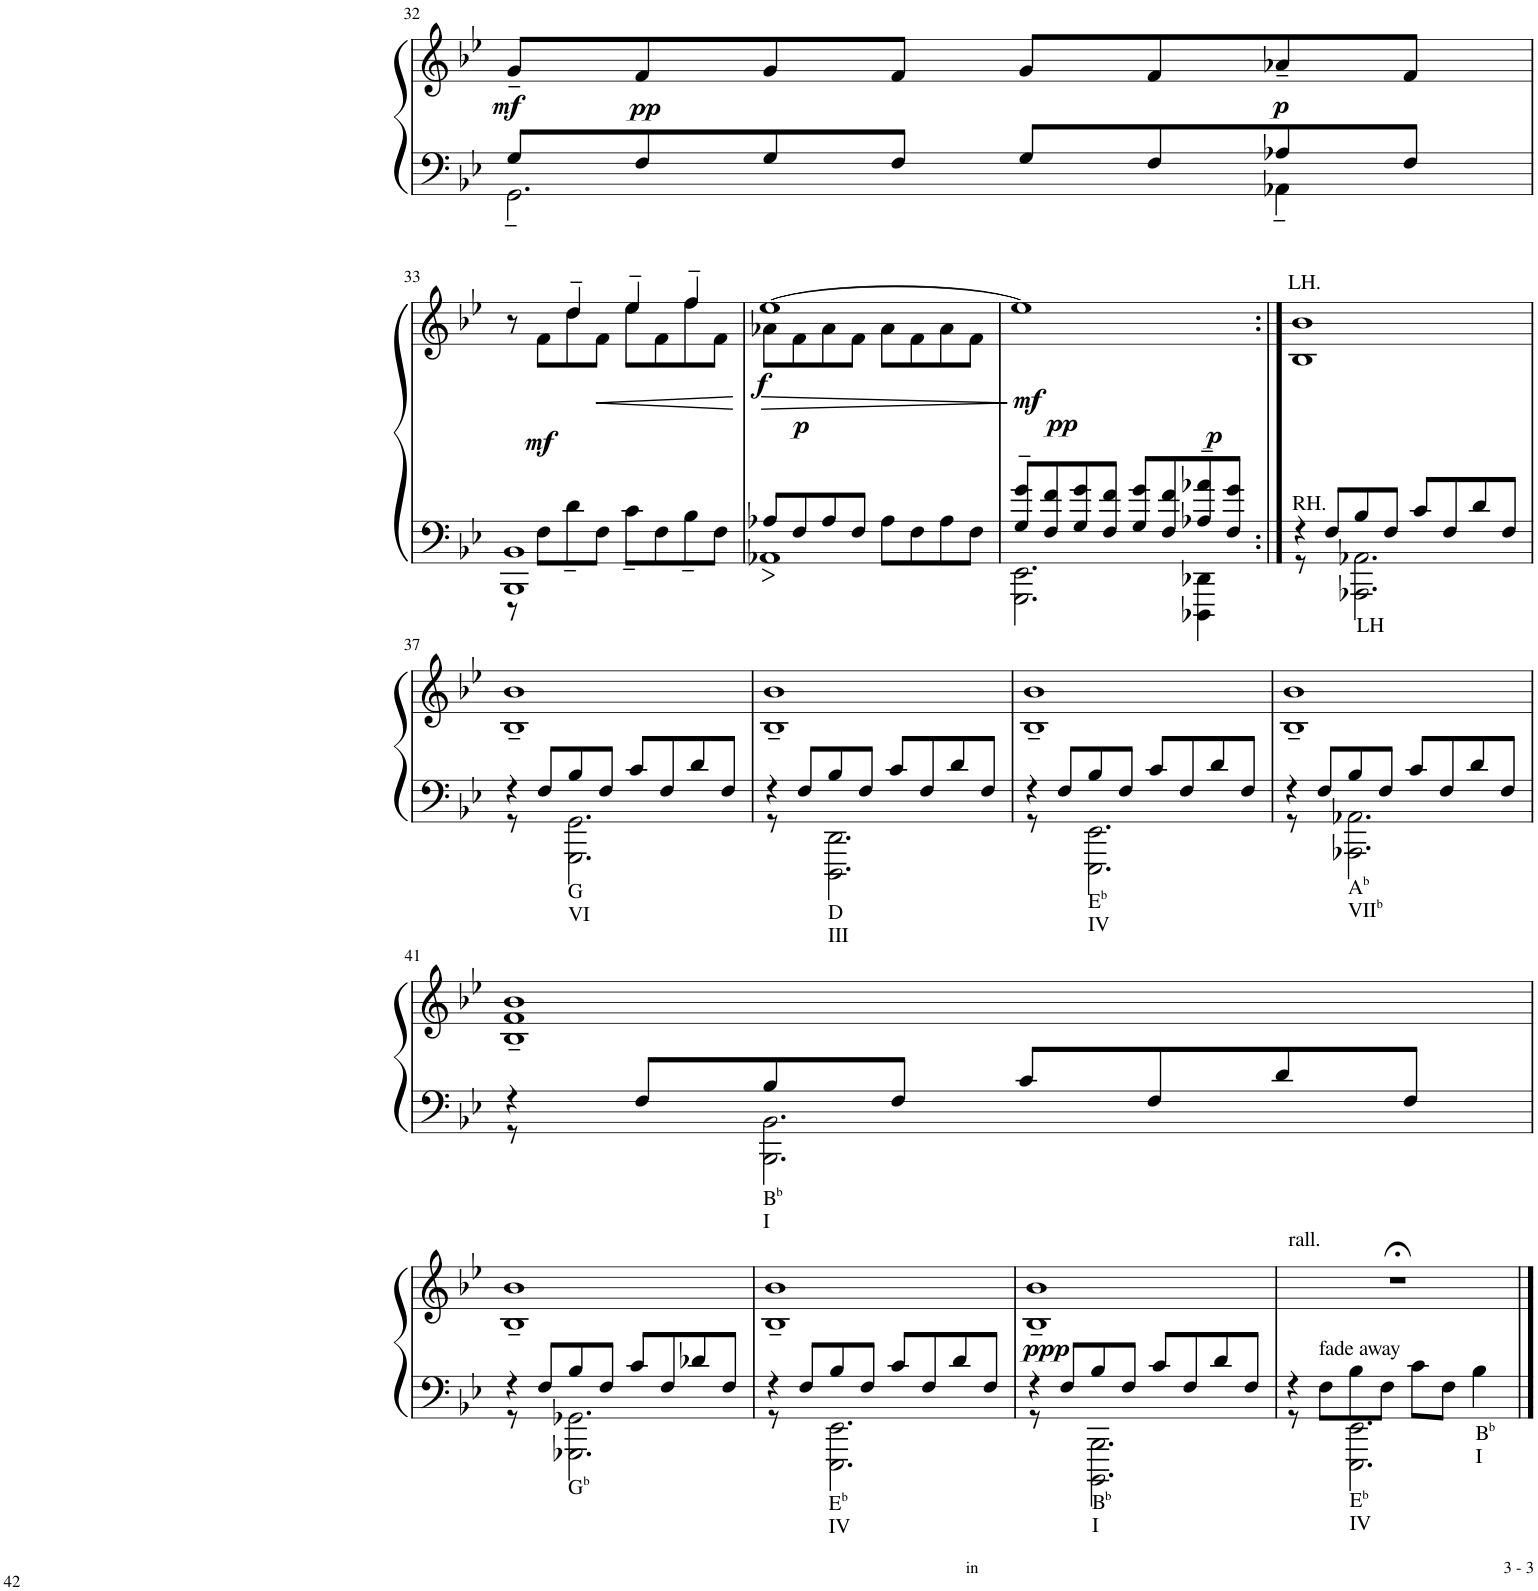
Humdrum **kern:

**kern	**kern	**dynam
*part1	*part1	*part1
*staff2	*staff1	*staff1/2
*I"Piano	*	*
*I'Pno.	*	*
!!LO:PB:g=z
*clefF4	*clefG2	*
*k[b-e-]	*k[b-e-]	*
*M4/4	*M4/4	*
=32	=32	=32
*^	*	*
!	!	!	!LO:DY:b
2.GG~\	8G/L	8g~/L	mf
!	!	!	!LO:DY:b
.	8F/	8f/	pp
.	8G/	8g/	.
.	8F/J	8f/J	.
.	8G/L	8g/L	.
.	8F/	8f/	.
!	!	!	!LO:DY:b
4AA-X~\	8A-X/	8a-X~/	p
.	8F/J	8f/J	.
!!LO:LB:g=z
=33	=33	=33	=33
*	*	*^	*
1BBB- 1BB-	8r	8r	4ryy	.
!	!	!	!	!LO:DY:b
.	8F\L	8f\L	.	mf
.	8d~\	8dd\	4dd~/	.
!	!	!	!	!LO:HP:b
.	8F\J	8f\J	.	<
.	8c~\L	8ee-\L	4ee-~/	.
.	8F\	8f\	.	.
.	8B-~\	8ff\	4ff~/	.
.	8F\J	8f\J	.	.
*v	*v	*	*	*
*	*v	*v	*
.	.	[
=34	=34	=34
*^	*	*
!	!	!	!LO:HP:b
*	*	*^	*
!	!	!	!	!LO:DY:n=1:b
1AA-X	8A-X/L	8a-X\L	[1ee-	> f
!	!	!	!	!LO:DY:n=2:b
.	8F/	8f\	.	p
.	8A-/	8a-\	.	.
.	8F/J	8f\J	.	.
.	8A-\L	8a-\L	.	.
.	8F\	8f\	.	.
.	8A-\	8a-\	.	.
.	8F\J	8f\J	.	.
*v	*v	*	*	*
*	*v	*v	*
.	.	]
=35	=35	=35
*^	*^	*
!	!	!	!	!LO:DY:b
2.GGG\ 2.EE-\	8G/~ 8g/~L	1ee-]	1ryy	mf
!	!	!	!	!LO:DY:a=2
.	8F/ 8f/	.	.	pp
.	8G/ 8g/	.	.	.
.	8F/ 8f/J	.	.	.
.	8G/ 8g/L	.	.	.
.	8F/ 8f/	.	.	.
!	!	!	!	!LO:DY:a=2
4DDD-X\ 4DD-X\	8A-X/~ 8a-X/~	.	.	p
.	8F/ 8g/J	.	.	.
*	*	*v	*v	*
=36:|!	=36:|!	=36:|!	=36:|!
!	!	!LO:TX:a:t=LH.	!
!LO:TX:a:t=RH.	!	!	!
4r	8r	1B- 1b-	.
.	8F/L	.	.
!LO:TX:b:t=LH	!	!	!
2.AAA-X\ 2.AA-X\	8B-/	.	.
.	8F/J	.	.
.	8c/L	.	.
.	8F/	.	.
.	8d/	.	.
.	8F/J	.	.
!!LO:LB:g=z
=37	=37	=37	=37
*	*	*^	*
4r	8r	1B-~ 1b-~	1ryy	.
.	8F/L	.	.	.
!LO:TX:b:t=G	!	!	!	!
!LO:TX:b:t=VI	!	!	!	!
2.GGG\ 2.GG\	8B-/	.	.	.
.	8F/J	.	.	.
.	8c/L	.	.	.
.	8F/	.	.	.
.	8d/	.	.	.
.	8F/J	.	.	.
=38	=38	=38	=38	=38
4r	8r	1B-~ 1b-~	1ryy	.
.	8F/L	.	.	.
!LO:TX:b:t=D	!	!	!	!
!LO:TX:b:t=III	!	!	!	!
2.DDD\ 2.DD\	8B-/	.	.	.
.	8F/J	.	.	.
.	8c/L	.	.	.
.	8F/	.	.	.
.	8d/	.	.	.
.	8F/J	.	.	.
=39	=39	=39	=39	=39
4r	8r	1B-~ 1b-~	1ryy	.
.	8F/L	.	.	.
!LO:TX:b:t=E	!	!	!	!
!LO:TX:b:t=b	!	!	!	!
!LO:TX:b:t=IV	!	!	!	!
2.EEE-\ 2.EE-\	8B-/	.	.	.
.	8F/J	.	.	.
.	8c/L	.	.	.
.	8F/	.	.	.
.	8d/	.	.	.
.	8F/J	.	.	.
=40	=40	=40	=40	=40
4r	8r	1B-~ 1b-~	1ryy	.
.	8F/L	.	.	.
!LO:TX:b:t=A	!	!	!	!
!LO:TX:b:t=b	!	!	!	!
!LO:TX:b:t=VII	!	!	!	!
!LO:TX:b:t=b	!	!	!	!
2.AAA-X\ 2.AA-X\	8B-/	.	.	.
.	8F/J	.	.	.
.	8c/L	.	.	.
.	8F/	.	.	.
.	8d/	.	.	.
.	8F/J	.	.	.
!!LO:LB:g=z	!!
=41	=41	=41	=41	=41
4r	8r	1B-~ 1f~ 1b-~	1ryy	.
.	8F/L	.	.	.
!LO:TX:b:t=B	!	!	!	!
!LO:TX:b:t=b	!	!	!	!
!LO:TX:b:t=I	!	!	!	!
2.BBB-\ 2.BB-\	8B-/	.	.	.
.	8F/J	.	.	.
.	8c/L	.	.	.
.	8F/	.	.	.
.	8d/	.	.	.
.	8F/J	.	.	.
!!LO:LB:g=z	!!
=42	=42	=42	=42	=42
4r	8r	1B-~ 1b-~	1ryy	.
.	8F/L	.	.	.
!LO:TX:b:t=G	!	!	!	!
!LO:TX:b:t=b	!	!	!	!
2.GGG-X\ 2.GG-X\	8B-/	.	.	.
.	8F/J	.	.	.
.	8c/L	.	.	.
.	8F/	.	.	.
.	8d-X/	.	.	.
.	8F/J	.	.	.
=43	=43	=43	=43	=43
4r	8r	1B-~ 1b-~	1ryy	.
.	8F/L	.	.	.
!LO:TX:b:t=E	!	!	!	!
!LO:TX:b:t=b	!	!	!	!
!LO:TX:b:t=IV	!	!	!	!
2.EEE-\ 2.EE-\	8B-/	.	.	.
.	8F/J	.	.	.
.	8c/L	.	.	.
.	8F/	.	.	.
.	8d/	.	.	.
.	8F/J	.	.	.
=44	=44	=44	=44	=44
!	!	!	!	!LO:DY:b
4r	8r	1B-~ 1b-~	1ryy	ppp
.	8F/L	.	.	.
!LO:TX:b:t=B	!	!	!	!
!LO:TX:b:t=b	!	!	!	!
!LO:TX:b:t=I	!	!	!	!
2.BBBB-\ 2.BBB-\	8B-/	.	.	.
.	8F/J	.	.	.
.	8c/L	.	.	.
.	8F/	.	.	.
.	8d/	.	.	.
.	8F/J	.	.	.
*	*	*v	*v	*
=45	=45	=45	=45
!	!	!LO:TX:a:t=rall.	!
4r	8r	1r;<	.
!	!LO:TX:a:t=fade away	!	!
.	8F\L	.	.
!LO:TX:b:t=E	!	!	!
!LO:TX:b:t=b	!	!	!
!LO:TX:b:t=IV	!	!	!
2.EEE-\ 2.EE-\	8B-\	.	.
.	8F\J	.	.
.	8c\L	.	.
.	8F\J	.	.
!	!LO:TX:b:t=B	!	!
!	!LO:TX:b:t=b	!	!
!	!LO:TX:b:t=I	!	!
.	4B-\	.	.
*v	*v	*	*
==	==	==
*-	*-	*-
